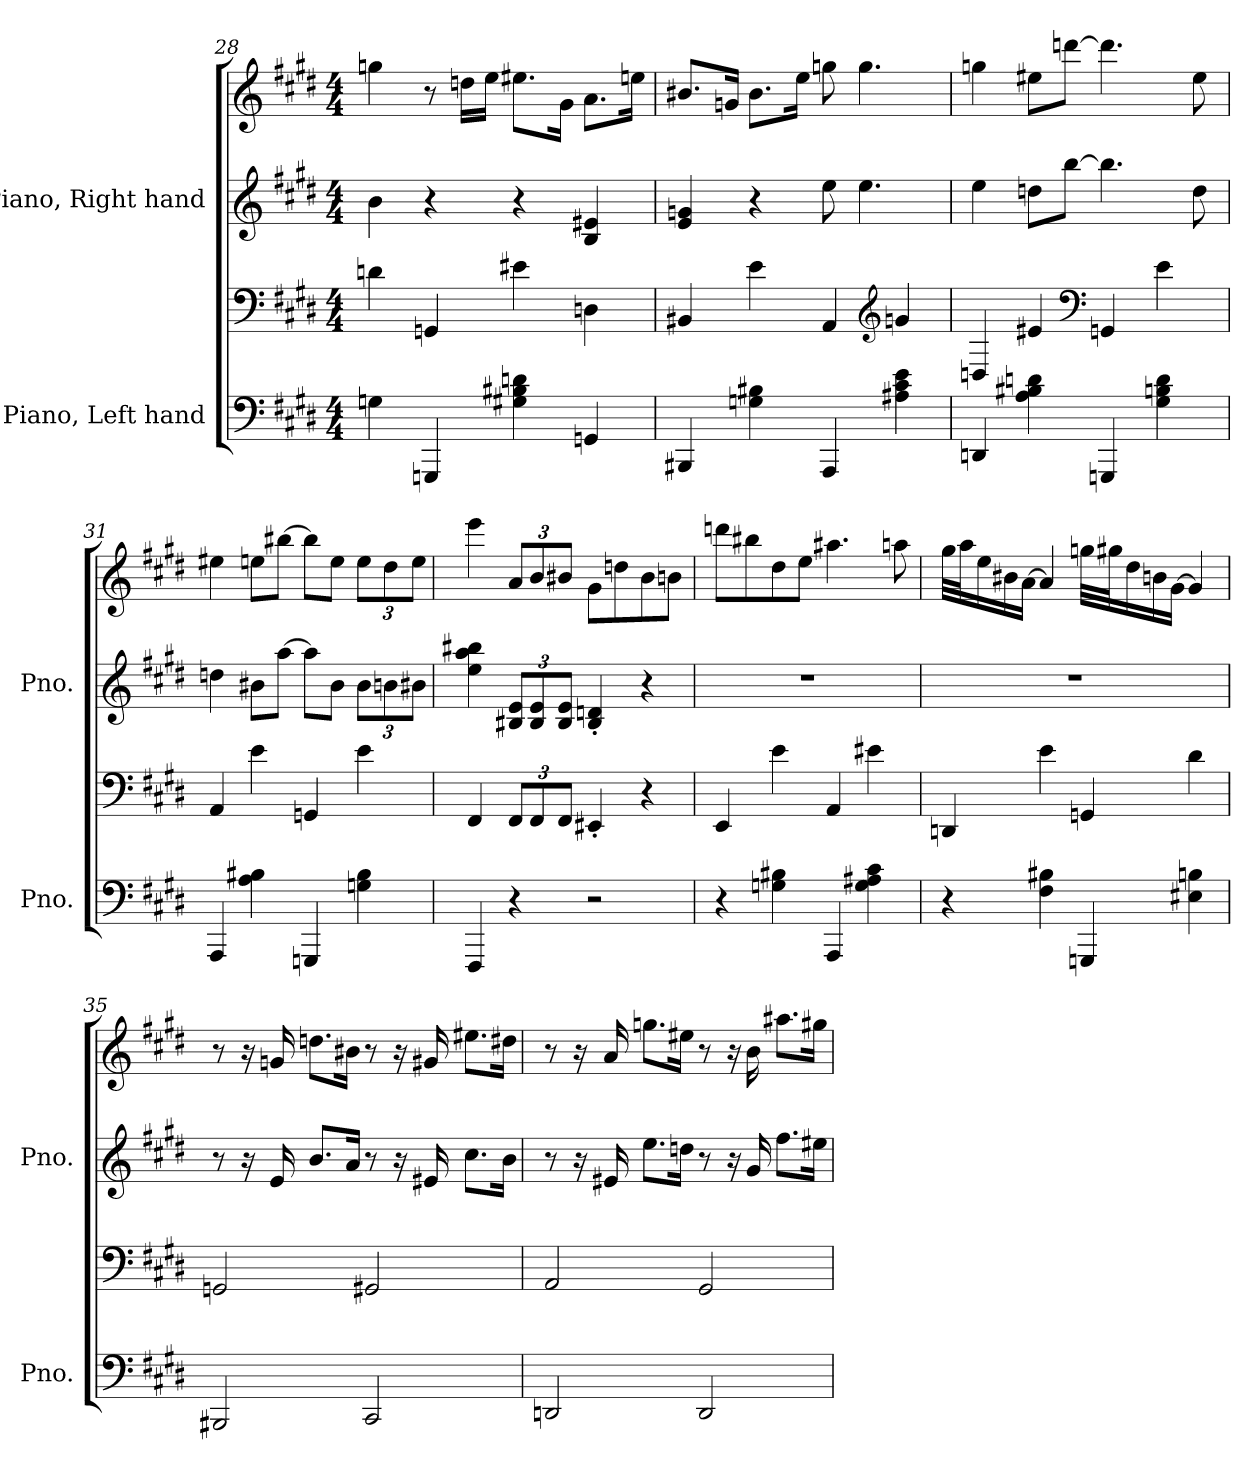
**kern	**kern	**kern	**kern
*part2	*part2	*part1	*part1
*staff4	*staff3	*staff2	*staff1
*I"Piano, Left hand	*	*I"Piano, Right hand	*
*I'Pno.	*	*I'Pno.	*
!!LO:LB:g=z
*clefF4	*clefF4	*clefG2	*clefG2
*k[f#c#g#d#]	*k[f#c#g#d#]	*k[f#c#g#d#]	*k[f#c#g#d#]
*M4/4	*M4/4	*M4/4	*M4/4
=28	=28	=28	=28
4Gn\	4dn\	4b\	4ggn\
4GGGn/	4GGn/	4r	8r
.	.	.	16ddn\LL
.	.	.	16ee\JJ
4G#X\ 4B#X\ 4dn\	4e#X\	4r	8.ee#X\L
.	.	.	16g#\Jk
4GGn/	4Dn\	4B/ 4e#X/	8.a\L
.	.	.	16een\Jk
=29	=29	=29	=29
4BBB#X/	4BB#X/	4e/ 4gn/	8.b#X/L
.	.	.	16gn/Jk
4Gn\ 4B#X\	4e\	4r	8.b#\L
.	.	.	16ee\Jk
4AAA/	4AA/	8ee\	8ggn\
.	.	4.ee\	4.gg\
*	*clefG2	*	*
4A#X\ 4c#\ 4e\	4gn/	.	.
=30	=30	=30	=30
4DDn/	4Dn/	4ee\	4ggn\
4A\ 4B#X\ 4dn\	4e#X/	8ddn\L	8ee#X\L
.	.	[8bb\J	[8dddn\J
*	*clefF4	*	*
4GGGn/	4GGn/	4.bb\]	4.ddd\]
4G#\ 4Bn\ 4d\	4e#\	.	.
.	.	8dd\	8ee#\
!!LO:LB:g=z
=31	=31	=31	=31
4AAA/	4AA/	4ddn\	4ee#X\
4A\ 4B#X\	4e\	8b#X\L	8een\L
.	.	[8aa\J	[8bb#X\J
4GGGn/	4GGn/	8aa\L]	8bb#\L]
.	.	8b#\J	8ee\J
*	*	*Xbrackettup	*Xbrackettup
4Gn\ 4B#\	4e\	12b#\L	12ee\L
.	.	12bn\	12dd#\
.	.	12b#X\J	12ee\J
=32	=32	=32	=32
4FFF#/	4FF#/	4ee\ 4aa\ 4bb#X\	4eee\
*	*Xbrackettup	*	*
4r	12FF#/L	12B#X/ 12e/L	12a/L
.	12FF#/	12B#/ 12e/	12b/
.	12FF#/J	12B#/ 12e/J	12b#X/J
2r	4EE#X'/	4B#/' 4dn/'	8g#\L
.	.	.	8ddn\
.	4r	4r	8b#\
.	.	.	8bn\J
=33	=33	=33	=33
4r	4EE/	1r	8dddn\L
.	.	.	8bb#X\
4Gn\ 4B#X\	4e\	.	8dd#\
.	.	.	8ee\J
4AAA/	4AA/	.	4.aa#X\
4G\ 4A#X\ 4c#\	4e#X\	.	.
.	.	.	8aan\
!!LO:PB:g=z
=34	=34	=34	=34
4r	4DDn/	1r	32gg#\LLL
.	.	.	32aa\J
.	.	.	16ee\
.	.	.	16b#X\
.	.	.	[16a\JJ
4F#\ 4B#X\	4e\	.	4a/]
4GGGn/	4GGn/	.	32ggn\LLL
.	.	.	32gg#X\J
.	.	.	16dd#\
.	.	.	16bn\
.	.	.	[16g#\JJ
4E#X\ 4Bn\	4d#\	.	4g#/]
=35	=35	=35	=35
2BBB#X/	2GGn/	8r	8r
.	.	16r	16r
.	.	16e/	16gn/
.	.	8.b/L	8.ddn\L
.	.	16a/Jk	16b#X\Jk
2CC#/	2GG#X/	8r	8r
.	.	16r	16r
.	.	16e#X/	16g#X/
.	.	8.cc#\L	8.ee#X\L
.	.	16b\Jk	16dd#X\Jk
!!LO:LB:g=z
=36	=36	=36	=36
2DDn/	2AA/	8r	8r
.	.	16r	16r
.	.	16e#X/	16a/
.	.	8.ee\L	8.ggn\L
.	.	16ddn\Jk	16ee#X\Jk
2DD/	2GG#/	8r	8r
.	.	16r	16r
.	.	16g#/	16b\
.	.	8.ff#\L	8.aa#X\L
.	.	16ee#X\Jk	16gg#X\Jk
=	=	=	=
*-	*-	*-	*-
